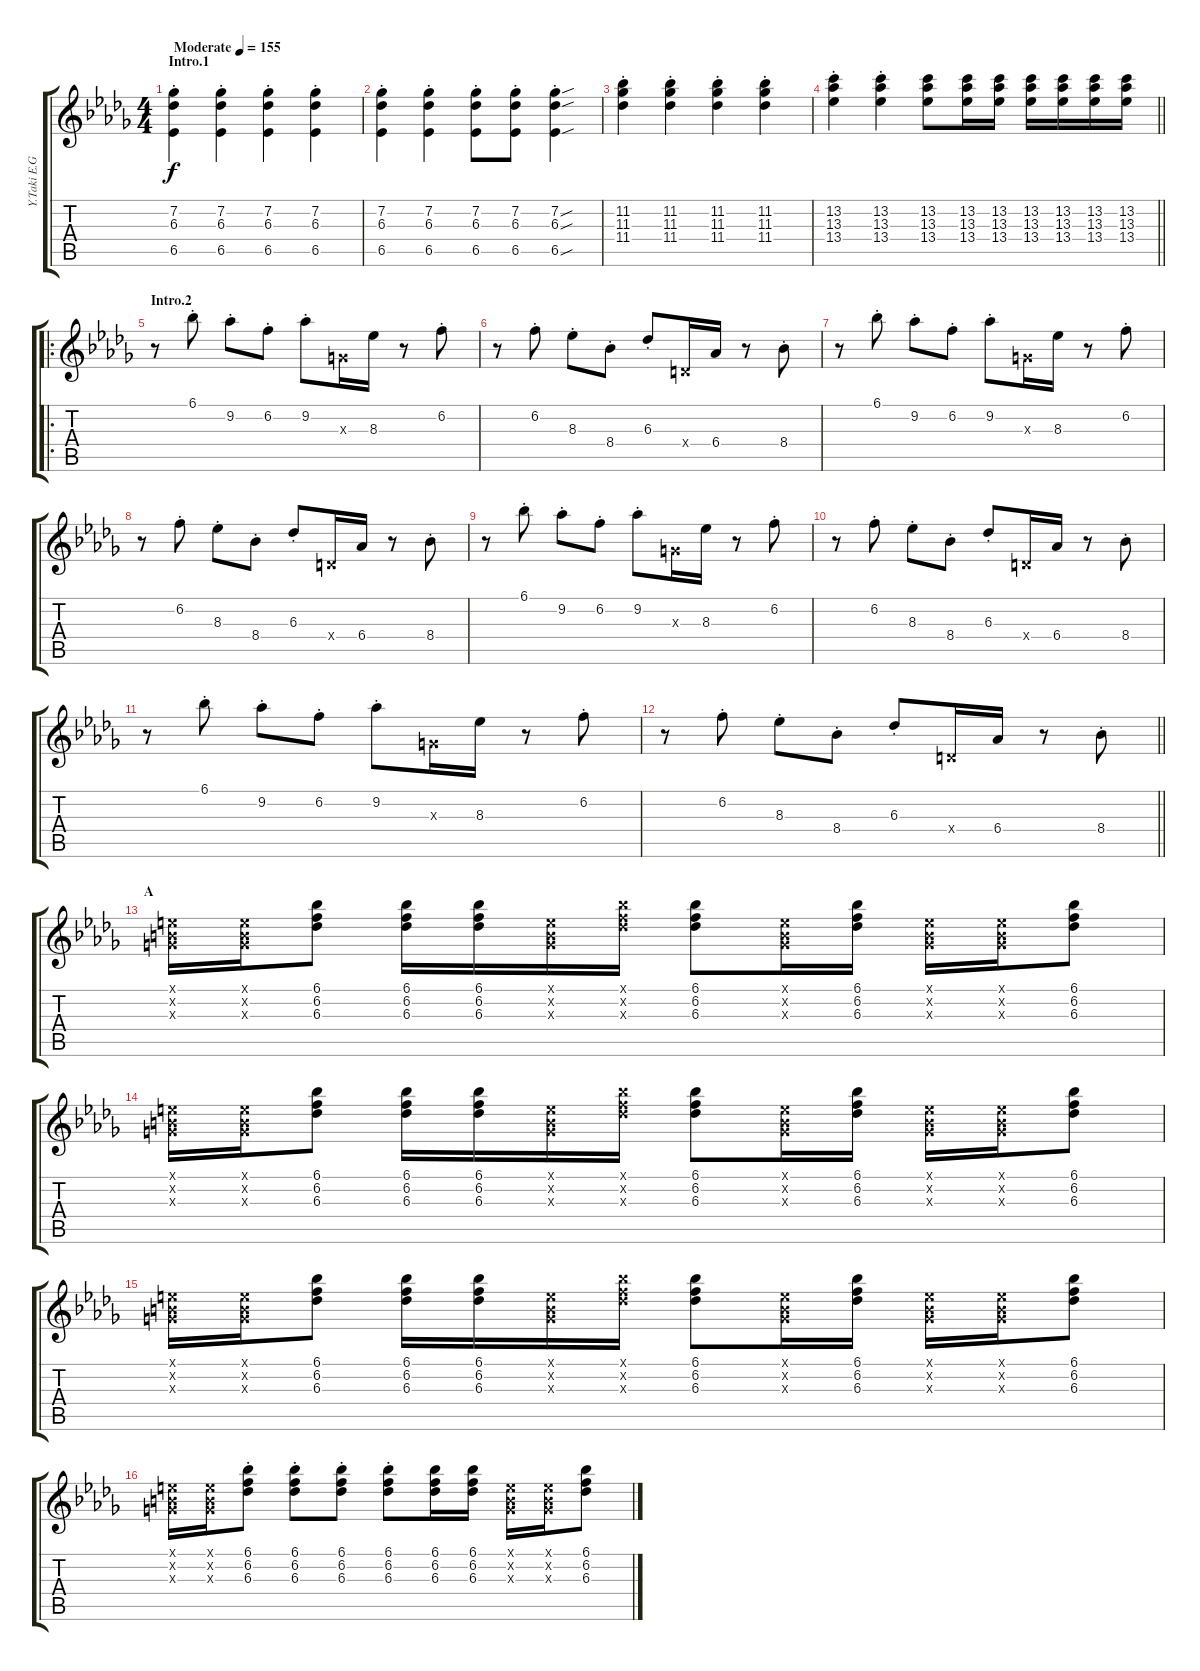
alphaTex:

\track ("" "Y.Taki E.G") {instrument distortionguitar}
\staff {score tabs}
\tuning (E4 B3 G3 D3 A2 E2) {hide}
\ts (4 4)
\section ("" "Intro.1")
\tempo (155 "Moderate")
\clef g2
\ks db
(7.2{st} 6.3{st} 6.5{st}).4{dy f instrument distortionguitar} (7.2{st} 6.3{st} 6.5{st}).4 (7.2{st} 6.3{st} 6.5{st}).4 (7.2{st} 6.3{st} 6.5{st}).4 |
(7.2{st} 6.3{st} 6.5{st}).4 (7.2{st} 6.3{st} 6.5{st}).4 (7.2{st} 6.3{st} 6.5{st}).8 (7.2{st} 6.3{st} 6.5{st}).8 (7.2{sou st} 6.3{sou st} 6.5{sou st}).4 |
(11.2{st} 11.3{st} 11.4{st}).4 (11.2{st} 11.3{st} 11.4{st}).4 (11.2{st} 11.3{st} 11.4{st}).4 (11.2{st} 11.3{st} 11.4{st}).4 |
\barLineRight lightlight
(13.2{st} 13.3{st} 13.4{st}).4 (13.2{st} 13.3{st} 13.4{st}).4 (13.2 13.3 13.4).8 (13.2 13.3 13.4).16 (13.2 13.3 13.4).16 (13.2 13.3 13.4).16 (13.2 13.3 13.4).16 (13.2 13.3 13.4).16 (13.2 13.3 13.4).16 |
\ro
\section ("" "Intro.2")
r.8 6.1{st}.8 9.2{st}.8 6.2{st}.8 9.2{st}.8 0.3{x}.16 8.3.16 r.8 6.2{st}.8 |
r.8 6.2{st}.8 8.3{st}.8 8.4{st}.8 6.3{st}.8 0.4{x}.16 6.4.16 r.8 8.4{st}.8 |
r.8 6.1{st}.8 9.2{st}.8 6.2{st}.8 9.2{st}.8 0.3{x}.16 8.3.16 r.8 6.2{st}.8 |
r.8 6.2{st}.8 8.3{st}.8 8.4{st}.8 6.3{st}.8 0.4{x}.16 6.4.16 r.8 8.4{st}.8 |
r.8 6.1{st}.8 9.2{st}.8 6.2{st}.8 9.2{st}.8 0.3{x}.16 8.3.16 r.8 6.2{st}.8 |
r.8 6.2{st}.8 8.3{st}.8 8.4{st}.8 6.3{st}.8 0.4{x}.16 6.4.16 r.8 8.4{st}.8 |
r.8 6.1{st}.8 9.2{st}.8 6.2{st}.8 9.2{st}.8 0.3{x}.16 8.3.16 r.8 6.2{st}.8 |
\barLineRight lightlight
r.8 6.2{st}.8 8.3{st}.8 8.4{st}.8 6.3{st}.8 0.4{x}.16 6.4.16 r.8 8.4{st}.8 |
\section ("" "A")
(0.1{x} 0.2{x} 0.3{x}).16 (0.1{x} 0.2{x} 0.3{x}).16 (6.1 6.2 6.3).8 (6.1 6.2 6.3).16 (6.1 6.2 6.3).16 (0.1{x} 0.2{x} 0.3{x}).16 (6.1{x} 6.2{x} 6.3{x}).16 (6.1 6.2 6.3).8 (0.1{x} 0.2{x} 0.3{x}).16 (6.1 6.2 6.3).16 (0.1{x} 0.2{x} 0.3{x}).16 (0.1{x} 0.2{x} 0.3{x}).16 (6.1 6.2 6.3).8 |
(0.1{x} 0.2{x} 0.3{x}).16 (0.1{x} 0.2{x} 0.3{x}).16 (6.1 6.2 6.3).8 (6.1 6.2 6.3).16 (6.1 6.2 6.3).16 (0.1{x} 0.2{x} 0.3{x}).16 (6.1{x} 6.2{x} 6.3{x}).16 (6.1 6.2 6.3).8 (0.1{x} 0.2{x} 0.3{x}).16 (6.1 6.2 6.3).16 (0.1{x} 0.2{x} 0.3{x}).16 (0.1{x} 0.2{x} 0.3{x}).16 (6.1 6.2 6.3).8 |
(0.1{x} 0.2{x} 0.3{x}).16 (0.1{x} 0.2{x} 0.3{x}).16 (6.1 6.2 6.3).8 (6.1 6.2 6.3).16 (6.1 6.2 6.3).16 (0.1{x} 0.2{x} 0.3{x}).16 (6.1{x} 6.2{x} 6.3{x}).16 (6.1 6.2 6.3).8 (0.1{x} 0.2{x} 0.3{x}).16 (6.1 6.2 6.3).16 (0.1{x} 0.2{x} 0.3{x}).16 (0.1{x} 0.2{x} 0.3{x}).16 (6.1 6.2 6.3).8 |
(0.1{x} 0.2{x} 0.3{x}).16 (0.1{x} 0.2{x} 0.3{x}).16 (6.1{st} 6.2{st} 6.3{st}).8 (6.1{st} 6.2{st} 6.3{st}).8 (6.1{st} 6.2{st} 6.3{st}).8 (6.1{st} 6.2{st} 6.3{st}).8 (6.1 6.2 6.3).16 (6.1 6.2 6.3).16 (0.1{x} 0.2{x} 0.3{x}).16 (0.1{x} 0.2{x} 0.3{x}).16 (6.1 6.2 6.3).8
